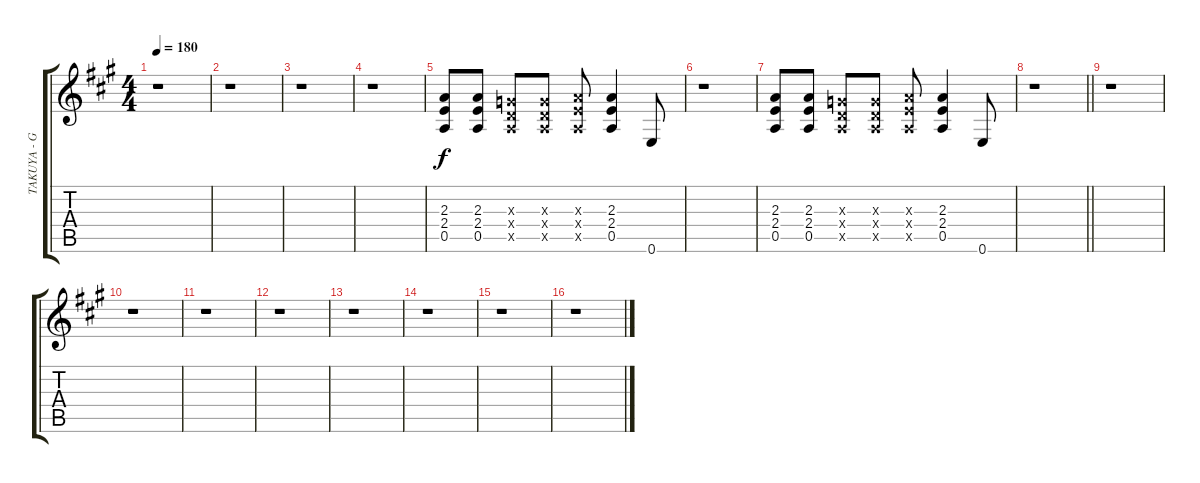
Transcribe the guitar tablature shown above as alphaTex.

\track ("TAKUYA - Guitar 3" "TAKUYA - G") {instrument overdrivenguitar}
\staff {score tabs}
\tuning (E4 B3 G3 D3 A2 E2) {hide}
\ts (4 4)
\tempo 180
\clef g2
\ks a
r.1{dy f instrument overdrivenguitar} |
r.1 |
r.1 |
r.1 |
(2.3 2.4 0.5).8 (2.3 2.4 0.5).8 (0.3{x} 0.4{x} 0.5{x}).8 (0.3{x} 0.4{x} 0.5{x}).8 (2.3{x} 2.4{x} 0.5{x}).8 (2.3 2.4 0.5).4 0.6.8 |
r.1 |
(2.3 2.4 0.5).8 (2.3 2.4 0.5).8 (0.3{x} 0.4{x} 0.5{x}).8 (0.3{x} 0.4{x} 0.5{x}).8 (2.3{x} 2.4{x} 0.5{x}).8 (2.3 2.4 0.5).4 0.6.8 |
\barLineRight lightlight
r.1 |
r.1 |
r.1 |
r.1 |
r.1 |
r.1 |
r.1 |
r.1 |
r.1
